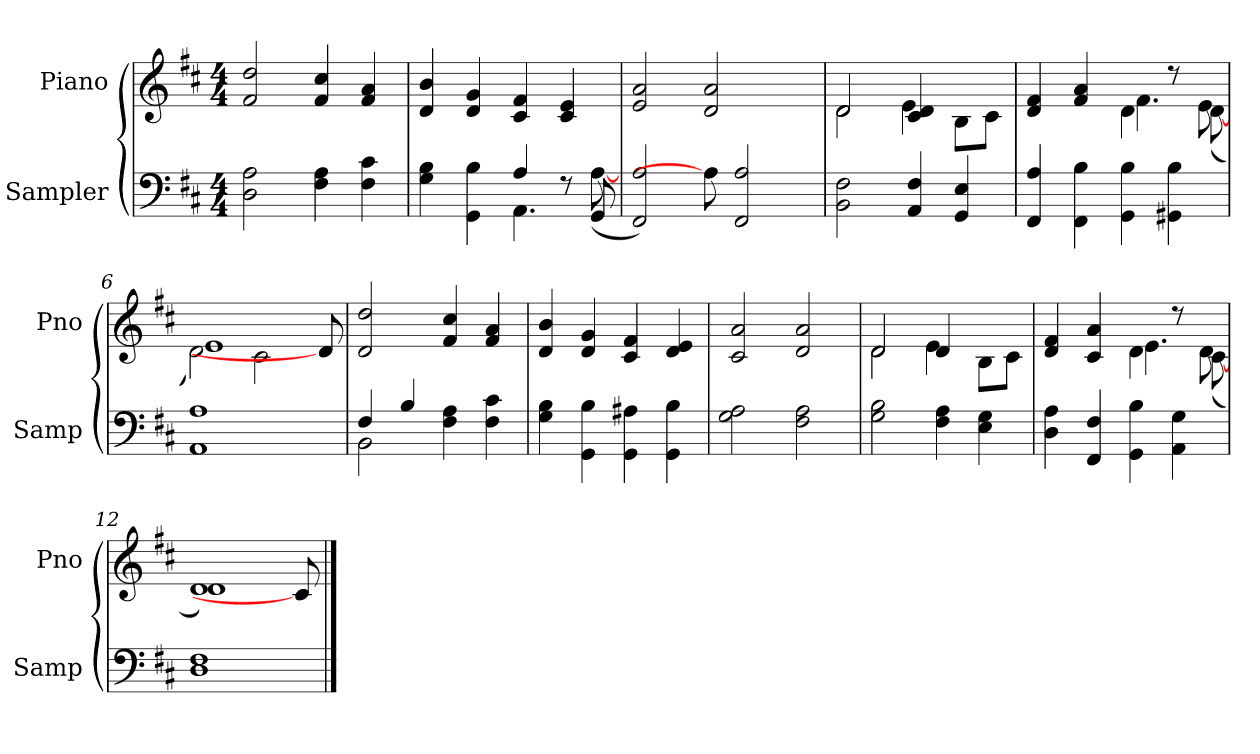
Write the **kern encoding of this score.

**kern	**kern
*part2	*part1
*staff2	*staff1
*I"Sampler	*I"Piano
*I'Samp	*I'Pno
*clefF4	*clefG2
*k[f#c#]	*k[f#c#]
*D:	*D:
*M4/4	*M4/4
=1	=1
2D 2A	2f# 2dd
4F# 4A	4f# 4cc#
4F# 4c#	4f# 4a
=2	=2
*^	*
4G 4B	2ryy	4d 4b
4GG 4B	.	4d 4g
4A/	4.AA	4c# 4f#
8r	.	4c# 4e
8GG/	([8A	.
*v	*v	*
=3	=3
2FF# 2A)	2e 2a
8A]	2d 2a
2FF# 2A	.
.	8ryy
=4	=4
*	*^
2BB 2F#	2d/	2d
4AA 4F#	4c# 4d	4e
4GG 4E	8B\L	4ryy
.	8c#\J	.
=5	=5	=5
4FF# 4A	4d 4f#	2ryy
4FF# 4B	4f# 4a	.
4GG 4B	4d\	4.f#
4GG#X 4B	8r	.
.	8e\	([8d
=6	=6	=6
1AA 1A	2d\)	1e
.	2c#\	.
8ryy	8ryy	8d]
*	*v	*v
=7	=7
*^	*
4F#/	2BB	2d 2dd
4B/	.	.
4F# 4A	2ryy	4f# 4cc#
4F# 4c#	.	4f# 4a
*v	*v	*
=8	=8
4G 4B	4d 4b
4GG 4B	4d 4g
4GG 4A#X	4c# 4f#
4GG 4B	4d 4e
=9	=9
2G 2A	2c# 2a
2F# 2A	2d 2a
=10	=10
*	*^
2G 2B	2d/	2d
4F# 4A	4d	4e
4E 4G	8B\L	4ryy
.	8c#\J	.
=11	=11	=11
4D 4A	4d 4f#	2ryy
4FF# 4F#	4c# 4a	.
4GG 4B	4d\	4.e
4AA 4G	8r	.
.	8d\	([8c#
=12	=12	=12
1D 1F#	1d/)	1d
8ryy	8ryy	8c#]
*	*v	*v
==	==
*-	*-
